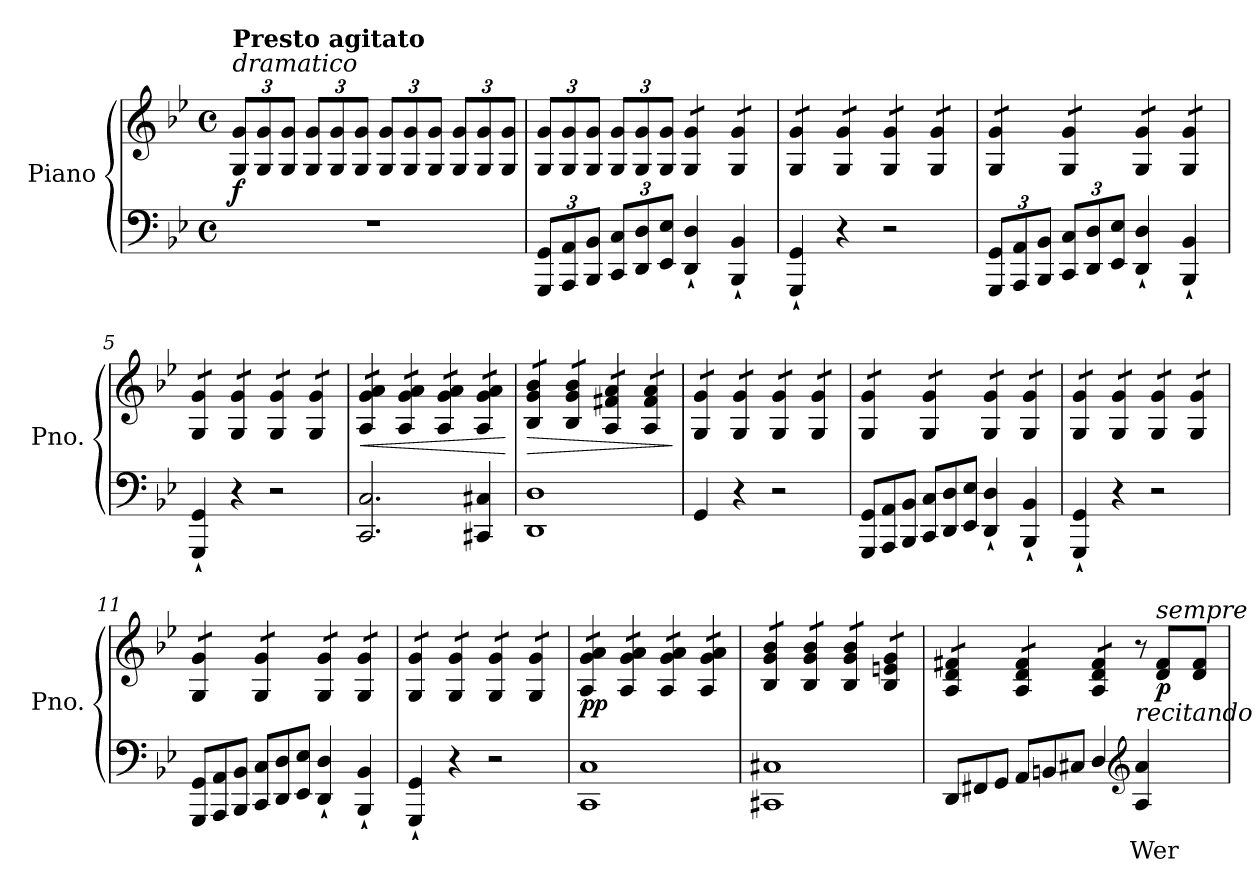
**kern	**text	**kern	**dynam
*part1	*part1	*part1	*part1
*staff2	*staff2	*staff1	*staff1/2
*I"Piano	*	*	*
*I'Pno.	*	*	*
*clefF4	*	*clefG2	*
*k[b-e-]	*	*k[b-e-]	*
*M4/4	*	*M4/4	*
*met(c)	*	*met(c)	*
*	*	*Xbrackettup	*
=1	=1	=1	=1
!	!	!LO:TX:a:i:t=dramatico	!
!	!	!LO:TX:a:B:t=Presto agitato	!
!	!	!	!LO:DY:b
1r	.	12G/ 12g/L	f
.	.	12G/ 12g/	.
.	.	12G/ 12g/J	.
.	.	12G/ 12g/L	.
.	.	12G/ 12g/	.
.	.	12G/ 12g/J	.
.	.	12G/ 12g/L	.
.	.	12G/ 12g/	.
.	.	12G/ 12g/J	.
.	.	12G/ 12g/L	.
.	.	12G/ 12g/	.
.	.	12G/ 12g/J	.
=2	=2	=2	=2
*Xbrackettup	*	*	*
12GGG/ 12GG/L	.	12G/ 12g/L	.
12AAA/ 12AA/	.	12G/ 12g/	.
12BBB-/ 12BB-/J	.	12G/ 12g/J	.
12CC/ 12C/L	.	12G/ 12g/L	.
12DD/ 12D/	.	12G/ 12g/	.
12EE-/ 12E-/J	.	12G/ 12g/J	.
*	*	*tremolo	*
4DD/` 4D/`	.	12G/ 12g/L	.
.	.	12G/ 12g/	.
.	.	12G/ 12g/J	.
4BBB-/` 4BB-/`	.	12G/ 12g/L	.
.	.	12G/ 12g/	.
.	.	12G/ 12g/J	.
=3	=3	=3	=3
4GGG/` 4GG/`	.	12G/ 12g/L	.
.	.	12G/ 12g/	.
.	.	12G/ 12g/J	.
4r	.	12G/ 12g/L	.
.	.	12G/ 12g/	.
.	.	12G/ 12g/J	.
2r	.	12G/ 12g/L	.
.	.	12G/ 12g/	.
.	.	12G/ 12g/J	.
.	.	12G/ 12g/L	.
.	.	12G/ 12g/	.
.	.	12G/ 12g/J	.
=4	=4	=4	=4
12GGG/ 12GG/L	.	12G/ 12g/L	.
12AAA/ 12AA/	.	12G/ 12g/	.
12BBB-/ 12BB-/J	.	12G/ 12g/J	.
12CC/ 12C/L	.	12G/ 12g/L	.
12DD/ 12D/	.	12G/ 12g/	.
12EE-/ 12E-/J	.	12G/ 12g/J	.
4DD/` 4D/`	.	12G/ 12g/L	.
.	.	12G/ 12g/	.
.	.	12G/ 12g/J	.
4BBB-/` 4BB-/`	.	12G/ 12g/L	.
.	.	12G/ 12g/	.
.	.	12G/ 12g/J	.
!!LO:LB:g=z
=5	=5	=5	=5
4GGG/` 4GG/`	.	12G/ 12g/L	.
.	.	12G/ 12g/	.
.	.	12G/ 12g/J	.
4r	.	12G/ 12g/L	.
.	.	12G/ 12g/	.
.	.	12G/ 12g/J	.
2r	.	12G/ 12g/L	.
.	.	12G/ 12g/	.
.	.	12G/ 12g/J	.
.	.	12G/ 12g/L	.
.	.	12G/ 12g/	.
.	.	12G/ 12g/J	.
=6	=6	=6	=6
!	!	!	!LO:HP:b
2.CC/ 2.C/	.	12A/ 12g/ 12a/L	<
.	.	12A/ 12g/ 12a/	.
.	.	12A/ 12g/ 12a/J	.
.	.	12A/ 12g/ 12a/L	.
.	.	12A/ 12g/ 12a/	.
.	.	12A/ 12g/ 12a/J	.
.	.	12A/ 12g/ 12a/L	.
.	.	12A/ 12g/ 12a/	.
.	.	12A/ 12g/ 12a/J	.
4CC#X/ 4C#X/	.	12A/ 12g/ 12a/L	.
.	.	12A/ 12g/ 12a/	.
.	.	12A/ 12g/ 12a/J	.
.	.	.	[
=7	=7	=7	=7
!	!	!	!LO:HP:b
1DD 1D	.	12B-/ 12g/ 12b-/L	>
.	.	12B-/ 12g/ 12b-/	.
.	.	12B-/ 12g/ 12b-/J	.
.	.	12B-/ 12g/ 12b-/L	.
.	.	12B-/ 12g/ 12b-/	.
.	.	12B-/ 12g/ 12b-/J	.
.	.	12A/ 12f#X/ 12a/L	.
.	.	12A/ 12f#X/ 12a/	.
.	.	12A/ 12f#X/ 12a/J	.
.	.	12A/ 12f#/ 12a/L	.
.	.	12A/ 12f#/ 12a/	.
.	.	12A/ 12f#/ 12a/J	.
.	.	.	]
=8	=8	=8	=8
4GG/	.	12G/ 12g/L	.
.	.	12G/ 12g/	.
.	.	12G/ 12g/J	.
4r	.	12G/ 12g/L	.
.	.	12G/ 12g/	.
.	.	12G/ 12g/J	.
2r	.	12G/ 12g/L	.
.	.	12G/ 12g/	.
.	.	12G/ 12g/J	.
.	.	12G/ 12g/L	.
.	.	12G/ 12g/	.
.	.	12G/ 12g/J	.
=9	=9	=9	=9
*Xtuplet	*	*	*
12GGG/ 12GG/L	.	12G/ 12g/L	.
12AAA/ 12AA/	.	12G/ 12g/	.
12BBB-/ 12BB-/J	.	12G/ 12g/J	.
12CC/ 12C/L	.	12G/ 12g/L	.
12DD/ 12D/	.	12G/ 12g/	.
12EE-/ 12E-/J	.	12G/ 12g/J	.
4DD/` 4D/`	.	12G/ 12g/L	.
.	.	12G/ 12g/	.
.	.	12G/ 12g/J	.
4BBB-/` 4BB-/`	.	12G/ 12g/L	.
.	.	12G/ 12g/	.
.	.	12G/ 12g/J	.
!!LO:LB:g=z
=10	=10	=10	=10
4GGG/` 4GG/`	.	12G/ 12g/L	.
.	.	12G/ 12g/	.
.	.	12G/ 12g/J	.
4r	.	12G/ 12g/L	.
.	.	12G/ 12g/	.
.	.	12G/ 12g/J	.
2r	.	12G/ 12g/L	.
.	.	12G/ 12g/	.
.	.	12G/ 12g/J	.
.	.	12G/ 12g/L	.
.	.	12G/ 12g/	.
.	.	12G/ 12g/J	.
=11	=11	=11	=11
12GGG/ 12GG/L	.	12G/ 12g/L	.
12AAA/ 12AA/	.	12G/ 12g/	.
12BBB-/ 12BB-/J	.	12G/ 12g/J	.
12CC/ 12C/L	.	12G/ 12g/L	.
12DD/ 12D/	.	12G/ 12g/	.
12EE-/ 12E-/J	.	12G/ 12g/J	.
4DD/` 4D/`	.	12G/ 12g/L	.
.	.	12G/ 12g/	.
.	.	12G/ 12g/J	.
4BBB-/` 4BB-/`	.	12G/ 12g/L	.
.	.	12G/ 12g/	.
.	.	12G/ 12g/J	.
=12	=12	=12	=12
4GGG/` 4GG/`	.	12G/ 12g/L	.
.	.	12G/ 12g/	.
.	.	12G/ 12g/J	.
4r	.	12G/ 12g/L	.
.	.	12G/ 12g/	.
.	.	12G/ 12g/J	.
2r	.	12G/ 12g/L	.
.	.	12G/ 12g/	.
.	.	12G/ 12g/J	.
.	.	12G/ 12g/L	.
.	.	12G/ 12g/	.
.	.	12G/ 12g/J	.
=13	=13	=13	=13
!	!	!	!LO:DY:b
1CC 1C	.	12A/ 12g/ 12a/L	pp
.	.	12A/ 12g/ 12a/	.
.	.	12A/ 12g/ 12a/J	.
.	.	12A/ 12g/ 12a/L	.
.	.	12A/ 12g/ 12a/	.
.	.	12A/ 12g/ 12a/J	.
.	.	12A/ 12g/ 12a/L	.
.	.	12A/ 12g/ 12a/	.
.	.	12A/ 12g/ 12a/J	.
.	.	12A/ 12g/ 12a/L	.
.	.	12A/ 12g/ 12a/	.
.	.	12A/ 12g/ 12a/J	.
=14	=14	=14	=14
1CC#X 1C#X	.	12B-/ 12g/ 12b-/L	.
.	.	12B-/ 12g/ 12b-/	.
.	.	12B-/ 12g/ 12b-/J	.
.	.	12B-/ 12g/ 12b-/L	.
.	.	12B-/ 12g/ 12b-/	.
.	.	12B-/ 12g/ 12b-/J	.
.	.	12B-/ 12g/ 12b-/L	.
.	.	12B-/ 12g/ 12b-/	.
.	.	12B-/ 12g/ 12b-/J	.
.	.	12B-/ 12en/ 12g/L	.
.	.	12B-/ 12en/ 12g/	.
.	.	12B-/ 12en/ 12g/J	.
!!LO:LB:g=z
=15	=15	=15	=15
12DD/L	.	12A/ 12d/ 12f#X/L	.
12FF#X/	.	12A/ 12d/ 12f#X/	.
12GG/J	.	12A/ 12d/ 12f#X/J	.
12AA/L	.	12A/ 12d/ 12f#/L	.
12BBn/	.	12A/ 12d/ 12f#/	.
12C#X/J	.	12A/ 12d/ 12f#/J	.
4D/	.	12A/ 12d/ 12f#/L	.
.	.	12A/ 12d/ 12f#/	.
.	.	12A/ 12d/ 12f#/J	.
*	*	*Xtremolo	*
*clefG2	*	*	*
!	!LO:LY:b	!	!
*	*	*Xtuplet	*
!LO:TX:a:i:t=recitando	!	!	!
4A/ 4a/	Wer	12r	.
!	!	!LO:TX:a:i:t=sempre	!
!	!	!	!LO:DY:b
.	.	12d/ 12f#/L	p
.	.	12d/ 12f#/J	.
=	=	=	=
*-	*-	*-	*-
